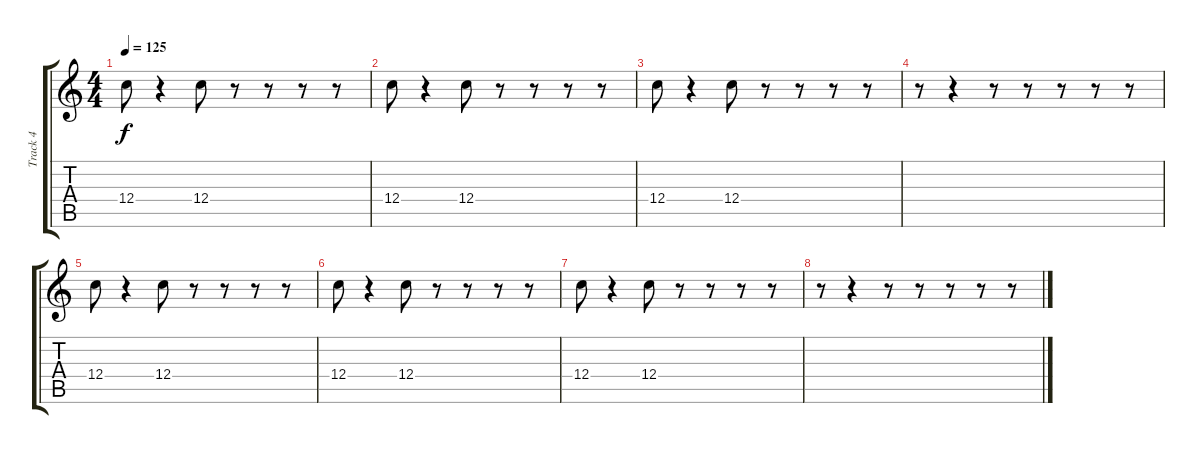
\track ("Track 4" "Track 4") {instrument distortionguitar}
\staff {score tabs}
\tuning (D4 A3 F3 C3 G2 C2) {hide}
\ts (4 4)
\tempo 125
\clef g2
\ks c
12.4.8{dy f} r.4 12.4.8 r.8 r.8 r.8 r.8 |
12.4.8 r.4 12.4.8 r.8 r.8 r.8 r.8 |
12.4.8 r.4 12.4.8 r.8 r.8 r.8 r.8 |
r.8 r.4 r.8 r.8 r.8 r.8 r.8 |
12.4.8 r.4 12.4.8 r.8 r.8 r.8 r.8 |
12.4.8 r.4 12.4.8 r.8 r.8 r.8 r.8 |
12.4.8 r.4 12.4.8 r.8 r.8 r.8 r.8 |
r.8 r.4 r.8 r.8 r.8 r.8 r.8
